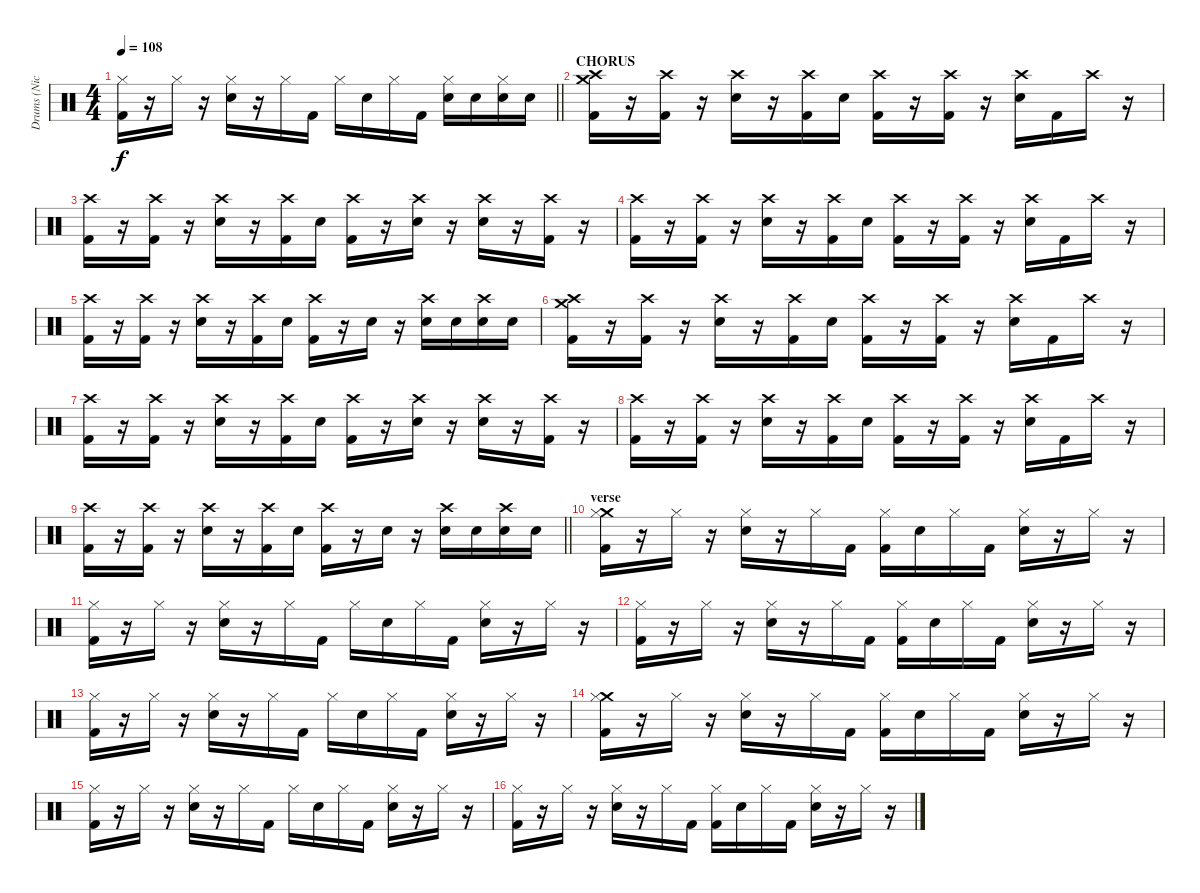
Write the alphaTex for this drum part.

\track ("Drums (Nick)" "Drums (Nic") {instrument percussion}
\staff {score}
\articulation defaults
\ts (4 4)
\tempo 108
\clef neutral
\barLineRight lightlight
\ks c
("Hi-Hat (closed)" "Kick (hit) 2").16{dy f} r.16 "Hi-Hat (closed)".16 r.16 ("Hi-Hat (closed)" "Electric Snare (hit)").16 r.16 "Hi-Hat (closed)".16 "Kick (hit) 2".16 "Hi-Hat (closed)".16 "Electric Snare (hit)".16 "Hi-Hat (closed)".16 "Kick (hit) 2".16 ("Hi-Hat (closed)" "Electric Snare (hit)").16 "Electric Snare (hit)".16 ("Hi-Hat (closed)" "Electric Snare (hit)").16 "Electric Snare (hit)".16 |
\section ("" "CHORUS")
("Crash medium (hit)" "Crash high (hit)" "Kick (hit) 2").16 r.16 ("Crash high (hit)" "Kick (hit) 2").16 r.16 ("Crash high (hit)" "Electric Snare (hit)").16 r.16 ("Crash high (hit)" "Kick (hit) 2").16 "Electric Snare (hit)".16 ("Crash high (hit)" "Kick (hit) 2").16 r.16 ("Crash high (hit)" "Kick (hit) 2").16 r.16 ("Crash high (hit)" "Electric Snare (hit)").16 "Kick (hit) 2".16 "Crash high (hit)".16 r.16 |
("Crash high (hit)" "Kick (hit) 2").16 r.16 ("Crash high (hit)" "Kick (hit) 2").16 r.16 ("Crash high (hit)" "Electric Snare (hit)").16 r.16 ("Crash high (hit)" "Kick (hit) 2").16 "Electric Snare (hit)".16 ("Crash high (hit)" "Kick (hit) 2").16 r.16 ("Crash high (hit)" "Electric Snare (hit)").16 r.16 ("Crash high (hit)" "Electric Snare (hit)").16 r.16 ("Crash high (hit)" "Kick (hit) 2").16 r.16 |
("Crash high (hit)" "Kick (hit) 2").16 r.16 ("Crash high (hit)" "Kick (hit) 2").16 r.16 ("Crash high (hit)" "Electric Snare (hit)").16 r.16 ("Crash high (hit)" "Kick (hit) 2").16 "Electric Snare (hit)".16 ("Crash high (hit)" "Kick (hit) 2").16 r.16 ("Crash high (hit)" "Kick (hit) 2").16 r.16 ("Crash high (hit)" "Electric Snare (hit)").16 "Kick (hit) 2".16 "Crash high (hit)".16 r.16 |
("Crash high (hit)" "Kick (hit) 2").16 r.16 ("Crash high (hit)" "Kick (hit) 2").16 r.16 ("Crash high (hit)" "Electric Snare (hit)").16 r.16 ("Crash high (hit)" "Kick (hit) 2").16 "Electric Snare (hit)".16 ("Crash high (hit)" "Kick (hit) 2").16 r.16 "Electric Snare (hit)".16 r.16 ("Crash high (hit)" "Electric Snare (hit)").16 "Electric Snare (hit)".16 ("Crash high (hit)" "Electric Snare (hit)").16 "Electric Snare (hit)".16 |
("Crash medium (hit)" "Crash high (hit)" "Kick (hit) 2").16 r.16 ("Crash high (hit)" "Kick (hit) 2").16 r.16 ("Crash high (hit)" "Electric Snare (hit)").16 r.16 ("Crash high (hit)" "Kick (hit) 2").16 "Electric Snare (hit)".16 ("Crash high (hit)" "Kick (hit) 2").16 r.16 ("Crash high (hit)" "Kick (hit) 2").16 r.16 ("Crash high (hit)" "Electric Snare (hit)").16 "Kick (hit) 2".16 "Crash high (hit)".16 r.16 |
("Crash high (hit)" "Kick (hit) 2").16 r.16 ("Crash high (hit)" "Kick (hit) 2").16 r.16 ("Crash high (hit)" "Electric Snare (hit)").16 r.16 ("Crash high (hit)" "Kick (hit) 2").16 "Electric Snare (hit)".16 ("Crash high (hit)" "Kick (hit) 2").16 r.16 ("Crash high (hit)" "Electric Snare (hit)").16 r.16 ("Crash high (hit)" "Electric Snare (hit)").16 r.16 ("Crash high (hit)" "Kick (hit) 2").16 r.16 |
("Crash high (hit)" "Kick (hit) 2").16 r.16 ("Crash high (hit)" "Kick (hit) 2").16 r.16 ("Crash high (hit)" "Electric Snare (hit)").16 r.16 ("Crash high (hit)" "Kick (hit) 2").16 "Electric Snare (hit)".16 ("Crash high (hit)" "Kick (hit) 2").16 r.16 ("Crash high (hit)" "Kick (hit) 2").16 r.16 ("Crash high (hit)" "Electric Snare (hit)").16 "Kick (hit) 2".16 "Crash high (hit)".16 r.16 |
\barLineRight lightlight
("Crash high (hit)" "Kick (hit) 2").16 r.16 ("Crash high (hit)" "Kick (hit) 2").16 r.16 ("Crash high (hit)" "Electric Snare (hit)").16 r.16 ("Crash high (hit)" "Kick (hit) 2").16 "Electric Snare (hit)".16 ("Crash high (hit)" "Kick (hit) 2").16 r.16 "Electric Snare (hit)".16 r.16 ("Crash high (hit)" "Electric Snare (hit)").16 "Electric Snare (hit)".16 ("Crash high (hit)" "Electric Snare (hit)").16 "Electric Snare (hit)".16 |
\section ("" "verse")
("Crash medium (hit)" "Hi-Hat (closed)" "Kick (hit) 2").16 r.16 "Hi-Hat (closed)".16 r.16 ("Hi-Hat (closed)" "Electric Snare (hit)").16 r.16 "Hi-Hat (closed)".16 "Kick (hit) 2".16 ("Hi-Hat (closed)" "Kick (hit) 2").16 "Electric Snare (hit)".16 "Hi-Hat (closed)".16 "Kick (hit) 2".16 ("Hi-Hat (closed)" "Electric Snare (hit)").16 r.16 "Hi-Hat (closed)".16 r.16 |
("Hi-Hat (closed)" "Kick (hit) 2").16 r.16 "Hi-Hat (closed)".16 r.16 ("Hi-Hat (closed)" "Electric Snare (hit)").16 r.16 "Hi-Hat (closed)".16 "Kick (hit) 2".16 "Hi-Hat (closed)".16 "Electric Snare (hit)".16 "Hi-Hat (closed)".16 "Kick (hit) 2".16 ("Hi-Hat (closed)" "Electric Snare (hit)").16 r.16 "Hi-Hat (closed)".16 r.16 |
("Hi-Hat (closed)" "Kick (hit) 2").16 r.16 "Hi-Hat (closed)".16 r.16 ("Hi-Hat (closed)" "Electric Snare (hit)").16 r.16 "Hi-Hat (closed)".16 "Kick (hit) 2".16 ("Hi-Hat (closed)" "Kick (hit) 2").16 "Electric Snare (hit)".16 "Hi-Hat (closed)".16 "Kick (hit) 2".16 ("Hi-Hat (closed)" "Electric Snare (hit)").16 r.16 "Hi-Hat (closed)".16 r.16 |
("Hi-Hat (closed)" "Kick (hit) 2").16 r.16 "Hi-Hat (closed)".16 r.16 ("Hi-Hat (closed)" "Electric Snare (hit)").16 r.16 "Hi-Hat (closed)".16 "Kick (hit) 2".16 "Hi-Hat (closed)".16 "Electric Snare (hit)".16 "Hi-Hat (closed)".16 "Kick (hit) 2".16 ("Hi-Hat (closed)" "Electric Snare (hit)").16 r.16 "Hi-Hat (closed)".16 r.16 |
("Crash medium (hit)" "Hi-Hat (closed)" "Kick (hit) 2").16 r.16 "Hi-Hat (closed)".16 r.16 ("Hi-Hat (closed)" "Electric Snare (hit)").16 r.16 "Hi-Hat (closed)".16 "Kick (hit) 2".16 ("Hi-Hat (closed)" "Kick (hit) 2").16 "Electric Snare (hit)".16 "Hi-Hat (closed)".16 "Kick (hit) 2".16 ("Hi-Hat (closed)" "Electric Snare (hit)").16 r.16 "Hi-Hat (closed)".16 r.16 |
("Hi-Hat (closed)" "Kick (hit) 2").16 r.16 "Hi-Hat (closed)".16 r.16 ("Hi-Hat (closed)" "Electric Snare (hit)").16 r.16 "Hi-Hat (closed)".16 "Kick (hit) 2".16 "Hi-Hat (closed)".16 "Electric Snare (hit)".16 "Hi-Hat (closed)".16 "Kick (hit) 2".16 ("Hi-Hat (closed)" "Electric Snare (hit)").16 r.16 "Hi-Hat (closed)".16 r.16 |
("Hi-Hat (closed)" "Kick (hit) 2").16 r.16 "Hi-Hat (closed)".16 r.16 ("Hi-Hat (closed)" "Electric Snare (hit)").16 r.16 "Hi-Hat (closed)".16 "Kick (hit) 2".16 ("Hi-Hat (closed)" "Kick (hit) 2").16 "Electric Snare (hit)".16 "Hi-Hat (closed)".16 "Kick (hit) 2".16 ("Hi-Hat (closed)" "Electric Snare (hit)").16 r.16 "Hi-Hat (closed)".16 r.16
